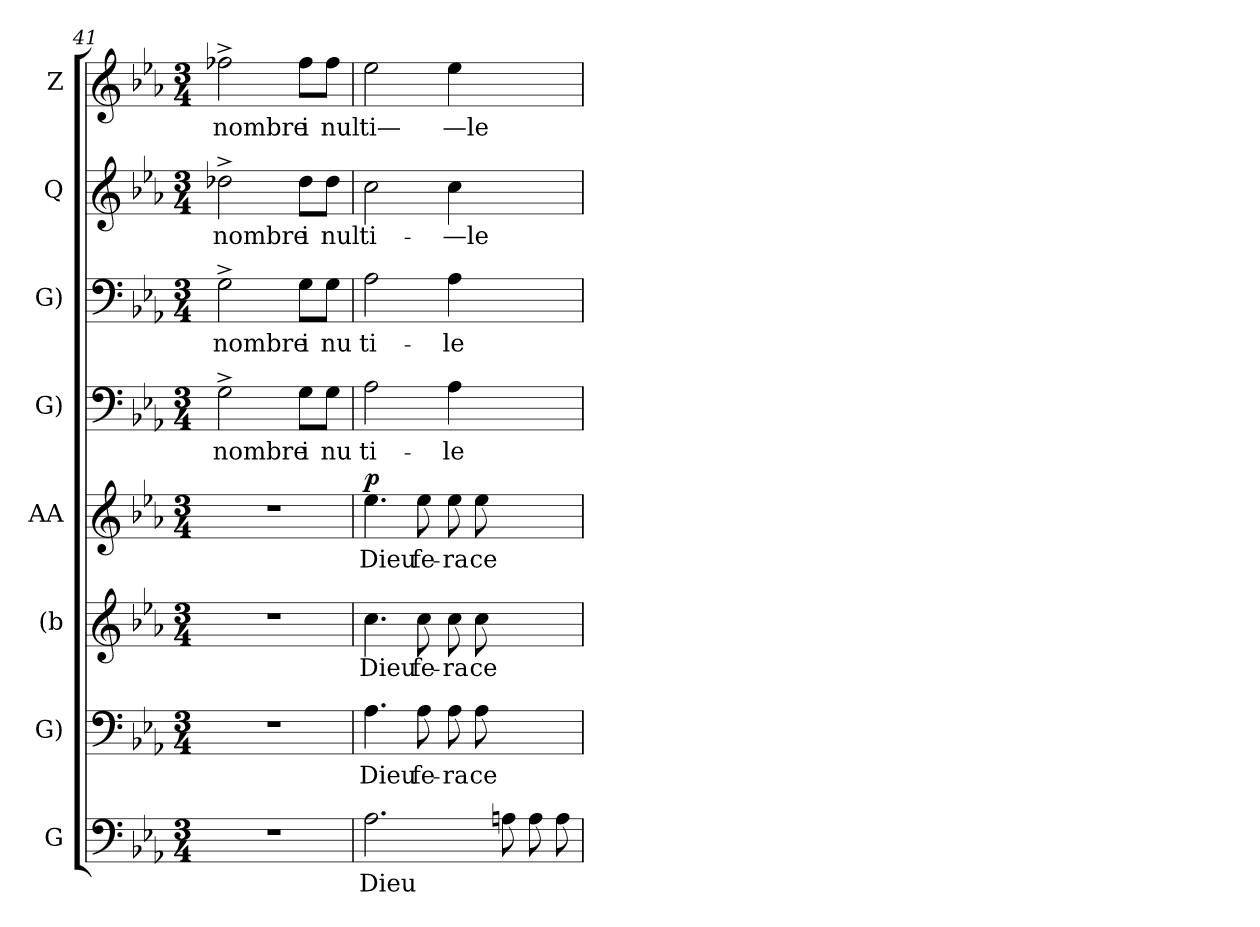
**kern	**text	**kern	**text	**kern	**text	**kern	**text	**dynam	**kern	**text	**kern	**text	**kern	**text	**kern	**text
*part8	*part8	*part7	*part7	*part6	*part6	*part5	*part5	*part5	*part4	*part4	*part3	*part3	*part2	*part2	*part1	*part1
*staff8	*staff8	*staff7	*staff7	*staff6	*staff6	*staff5	*staff5	*staff5	*staff4	*staff4	*staff3	*staff3	*staff2	*staff2	*staff1	*staff1
*I"G	*	*I"G)	*	*I"(b	*	*I"AA	*	*	*I"G)	*	*I"G)	*	*I"Q	*	*I"Z	*
!!LO:PB:g=z
*clefF4	*	*clefF4	*	*clefG2	*	*clefG2	*	*	*clefF4	*	*clefF4	*	*clefG2	*	*clefG2	*
*k[b-e-a-]	*	*k[b-e-a-]	*	*k[b-e-a-]	*	*k[b-e-a-]	*	*	*k[b-e-a-]	*	*k[b-e-a-]	*	*k[b-e-a-]	*	*k[b-e-a-]	*
*M3/4	*	*M3/4	*	*M3/4	*	*M3/4	*	*	*M3/4	*	*M3/4	*	*M3/4	*	*M3/4	*
=41	=41	=41	=41	=41	=41	=41	=41	=41	=41	=41	=41	=41	=41	=41	=41	=41
2.r	.	2.r	.	2.r	.	2.r	.	.	2G^>i\	nombre	2G^>i\	nombre	2dd-X^>i\	nombre	2ff-X^>i\	nombre
.	.	.	.	.	.	.	.	.	8Gi\L	i	8Gi\L	i	8dd-i\L	i	8ff-i\L	i
.	.	.	.	.	.	.	.	.	8Gi\J	nu	8Gi\J	nu	8dd-i\J	nul	8ff-i\J	nul
=42	=42	=42	=42	=42	=42	=42	=42	=42	=42	=42	=42	=42	=42	=42	=42	=42
!	!	!	!	!	!	!	!	!LO:DY:a	!	!	!	!	!	!	!	!
2.A-i\	Dieu	4.A-i\	Dieu	4.cci\	Dieu	4.ee-i\	Dieu	p	2A-i\	ti-	2A-i\	ti-	2cci\	ti-	2ee-i\	ti—
.	.	8A-i\	fe-	8cci\	fe-	8ee-i\	fe-	.	.	.	.	.	.	.	.	.
.	.	8A-i\	ra	8cci\	ra	8ee-i\	ra	.	4A-i\	le	4A-i\	le	4cci\	—le	4ee-i\	—le
.	.	8A-i\	ce	8cci\	ce	8ee-i\	ce	.	.	.	.	.	.	.	.	.
8Aj\	.	4.ryy	.	4.ryy	.	4.ryy	.	.	4.ryy	.	4.ryy	.	4.ryy	.	4.ryy	.
8Aj\	.	.	.	.	.	.	.	.	.	.	.	.	.	.	.	.
8Aj\	.	.	.	.	.	.	.	.	.	.	.	.	.	.	.	.
=	=	=	=	=	=	=	=	=	=	=	=	=	=	=	=	=
*-	*-	*-	*-	*-	*-	*-	*-	*-	*-	*-	*-	*-	*-	*-	*-	*-
